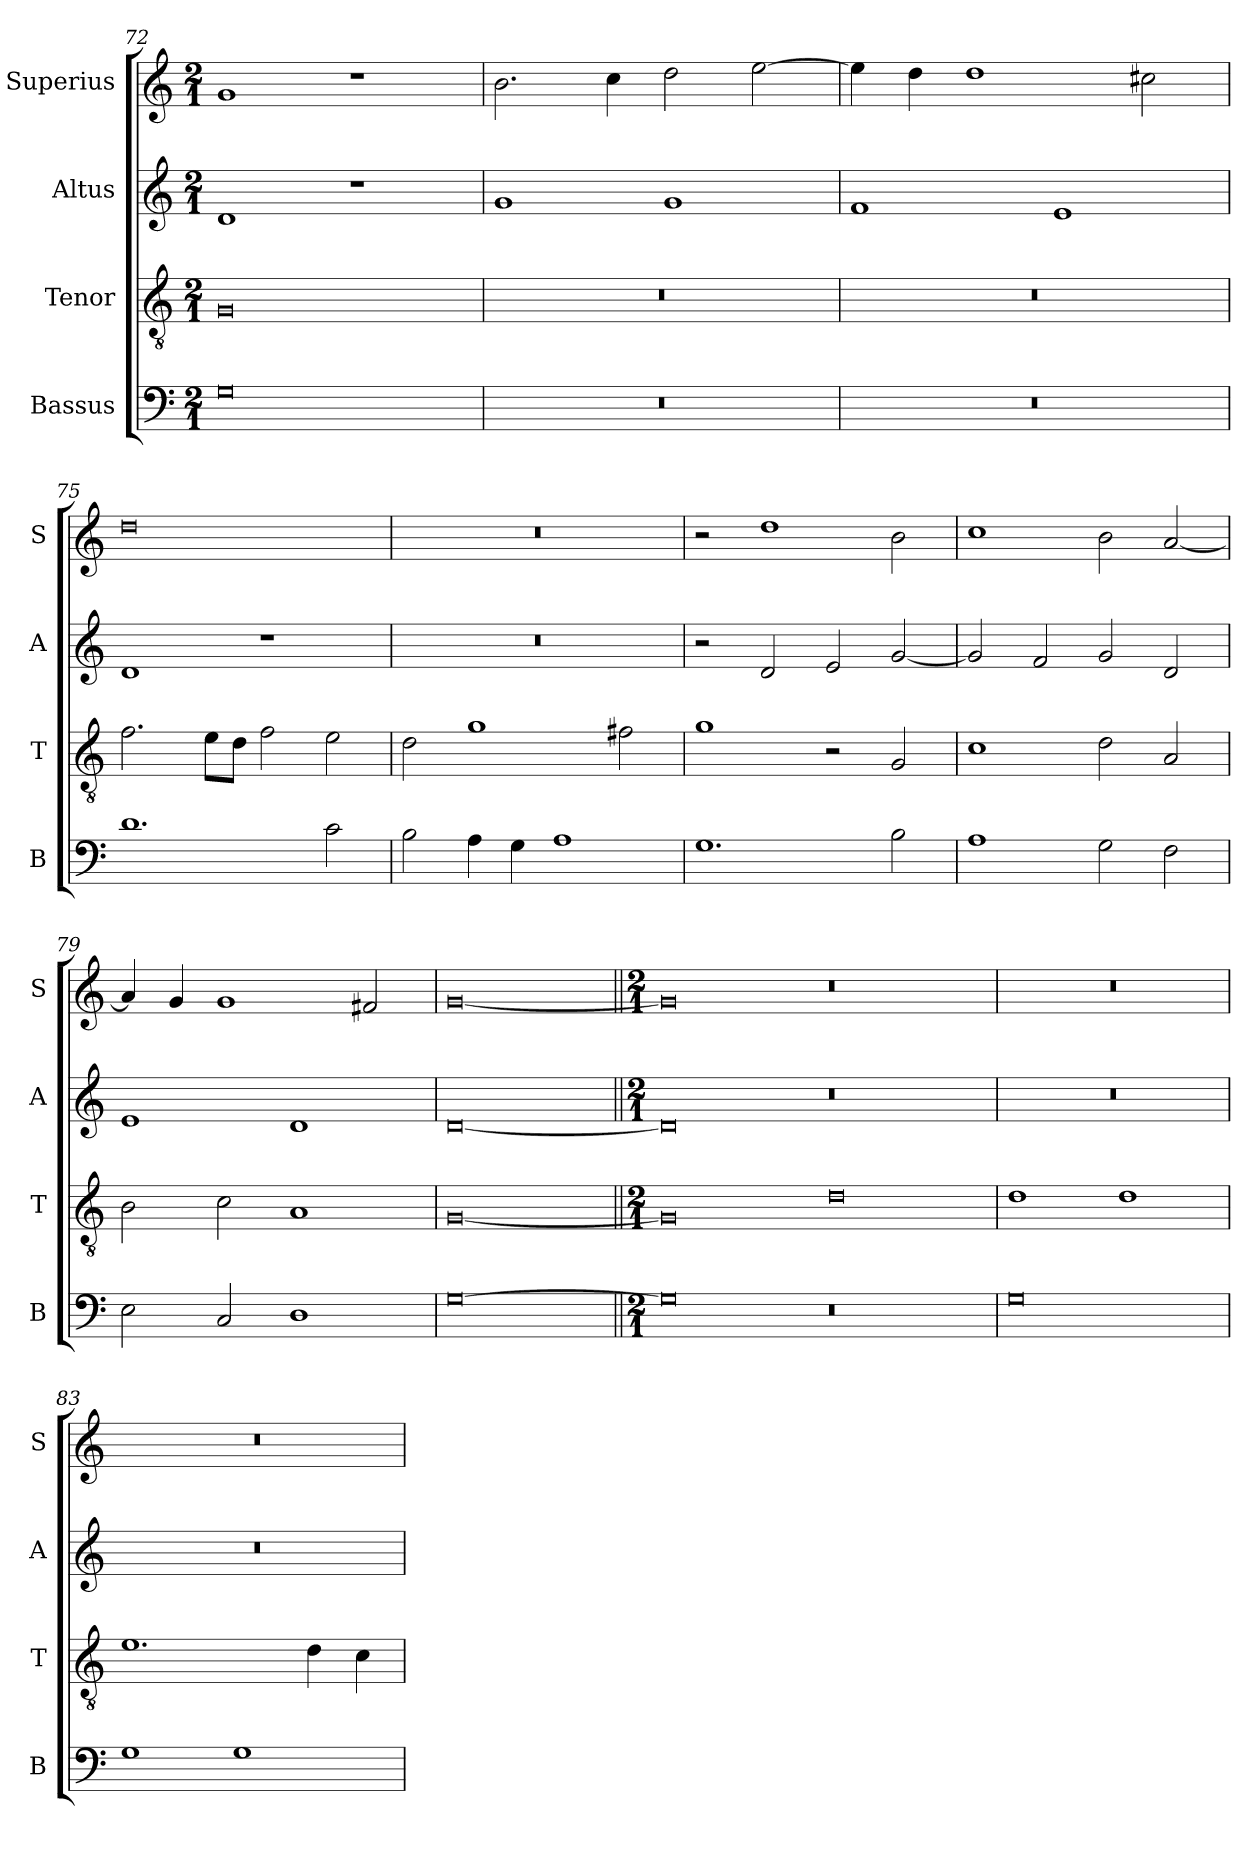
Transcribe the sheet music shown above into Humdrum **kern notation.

**kern	**kern	**kern	**kern
*part4	*part3	*part2	*part1
*staff4	*staff3	*staff2	*staff1
*I"Bassus	*I"Tenor	*I"Altus	*I"Superius
*I'B	*I'T	*I'A	*I'S
*clefF4	*clefGv2	*clefG2	*clefG2
*k[]	*k[]	*k[]	*k[]
*C:	*C:	*C:	*C:
*M2/1	*M2/1	*M2/1	*M2/1
=72	=72	=72	=72
0G	0G	1d	1g
.	.	1r	1r
=73	=73	=73	=73
0r	0r	1g	2.b
.	.	.	4cc
.	.	1g	2dd
.	.	.	[2ee
=74	=74	=74	=74
0r	0r	1f	4ee]
.	.	.	4dd
.	.	.	1dd
.	.	1e	.
.	.	.	2cc#X
=75	=75	=75	=75
1.d	2.f	1d	0dd
.	8eL	.	.
.	8dJ	.	.
.	2f	1r	.
2c	2e	.	.
=76	=76	=76	=76
2B	2d	0r	0r
4A	1g	.	.
4G	.	.	.
1A	.	.	.
.	2f#X	.	.
=77	=77	=77	=77
1.G	1g	2r	2r
.	.	2d	1dd
.	2r	2e	.
2B	2G	[2g	2b
=78	=78	=78	=78
1A	1c	2g]	1cc
.	.	2f	.
2G	2d	2g	2b
2F	2A	2d	[2a
=79	=79	=79	=79
2E	2B	1e	4a]
.	.	.	4g
2C	2c	.	1g
1D	1A	1d	.
.	.	.	2f#X
=80	=80	=80	=80
[0G	[0G	[0d	[0g
=81||	=81||	=81||	=81||
*M2/1	*M2/1	*M2/1	*M2/1
0G]	0G]	0d]	0g]
0r	0d	0r	0r
=82	=82	=82	=82
0G	1d	0r	0r
.	1d	.	.
=83	=83	=83	=83
1G	1.e	0r	0r
1G	.	.	.
.	4d	.	.
.	4c	.	.
=	=	=	=
*-	*-	*-	*-
